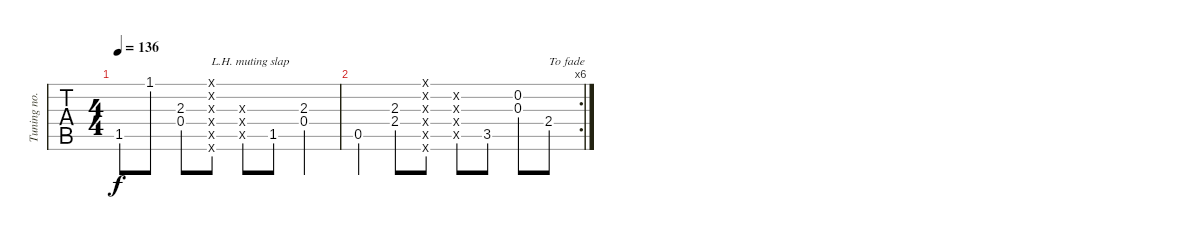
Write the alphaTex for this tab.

\track ("Tuning no.1" "Tuning no.") {instrument acousticguitarsteel}
\staff {tabs}
\tuning (E4 C4 G3 D3 A2 E2) {hide}
\ts (4 4)
\tempo 136
\clef g2
\ks c
1.5{lf 2}.8{dy f} 1.1{lf 3}.8 (2.3 0.4).8 (0.1{x} 0.2{x} 0.3{x} 0.4{x} 0.5{x} 0.6{x lf 4}).8{txt "L.H. muting slap"} (0.3{x rf 3} 0.4{x rf 2} 0.5{x rf 1}).8 1.5.8 (2.3 0.4).4 |
\rc 6
0.5.4 (2.3 2.4).8 (0.1{x} 0.2{x} 0.3{x} 0.4{x} 0.5{x} 0.6{x lf 4}).8 (0.2{x rf 4} 0.3{x rf 3} 0.4{x rf 2} 0.5{x rf 1}).8 3.5.8 (0.2 0.3).8 2.4.8{txt "To fade"}
